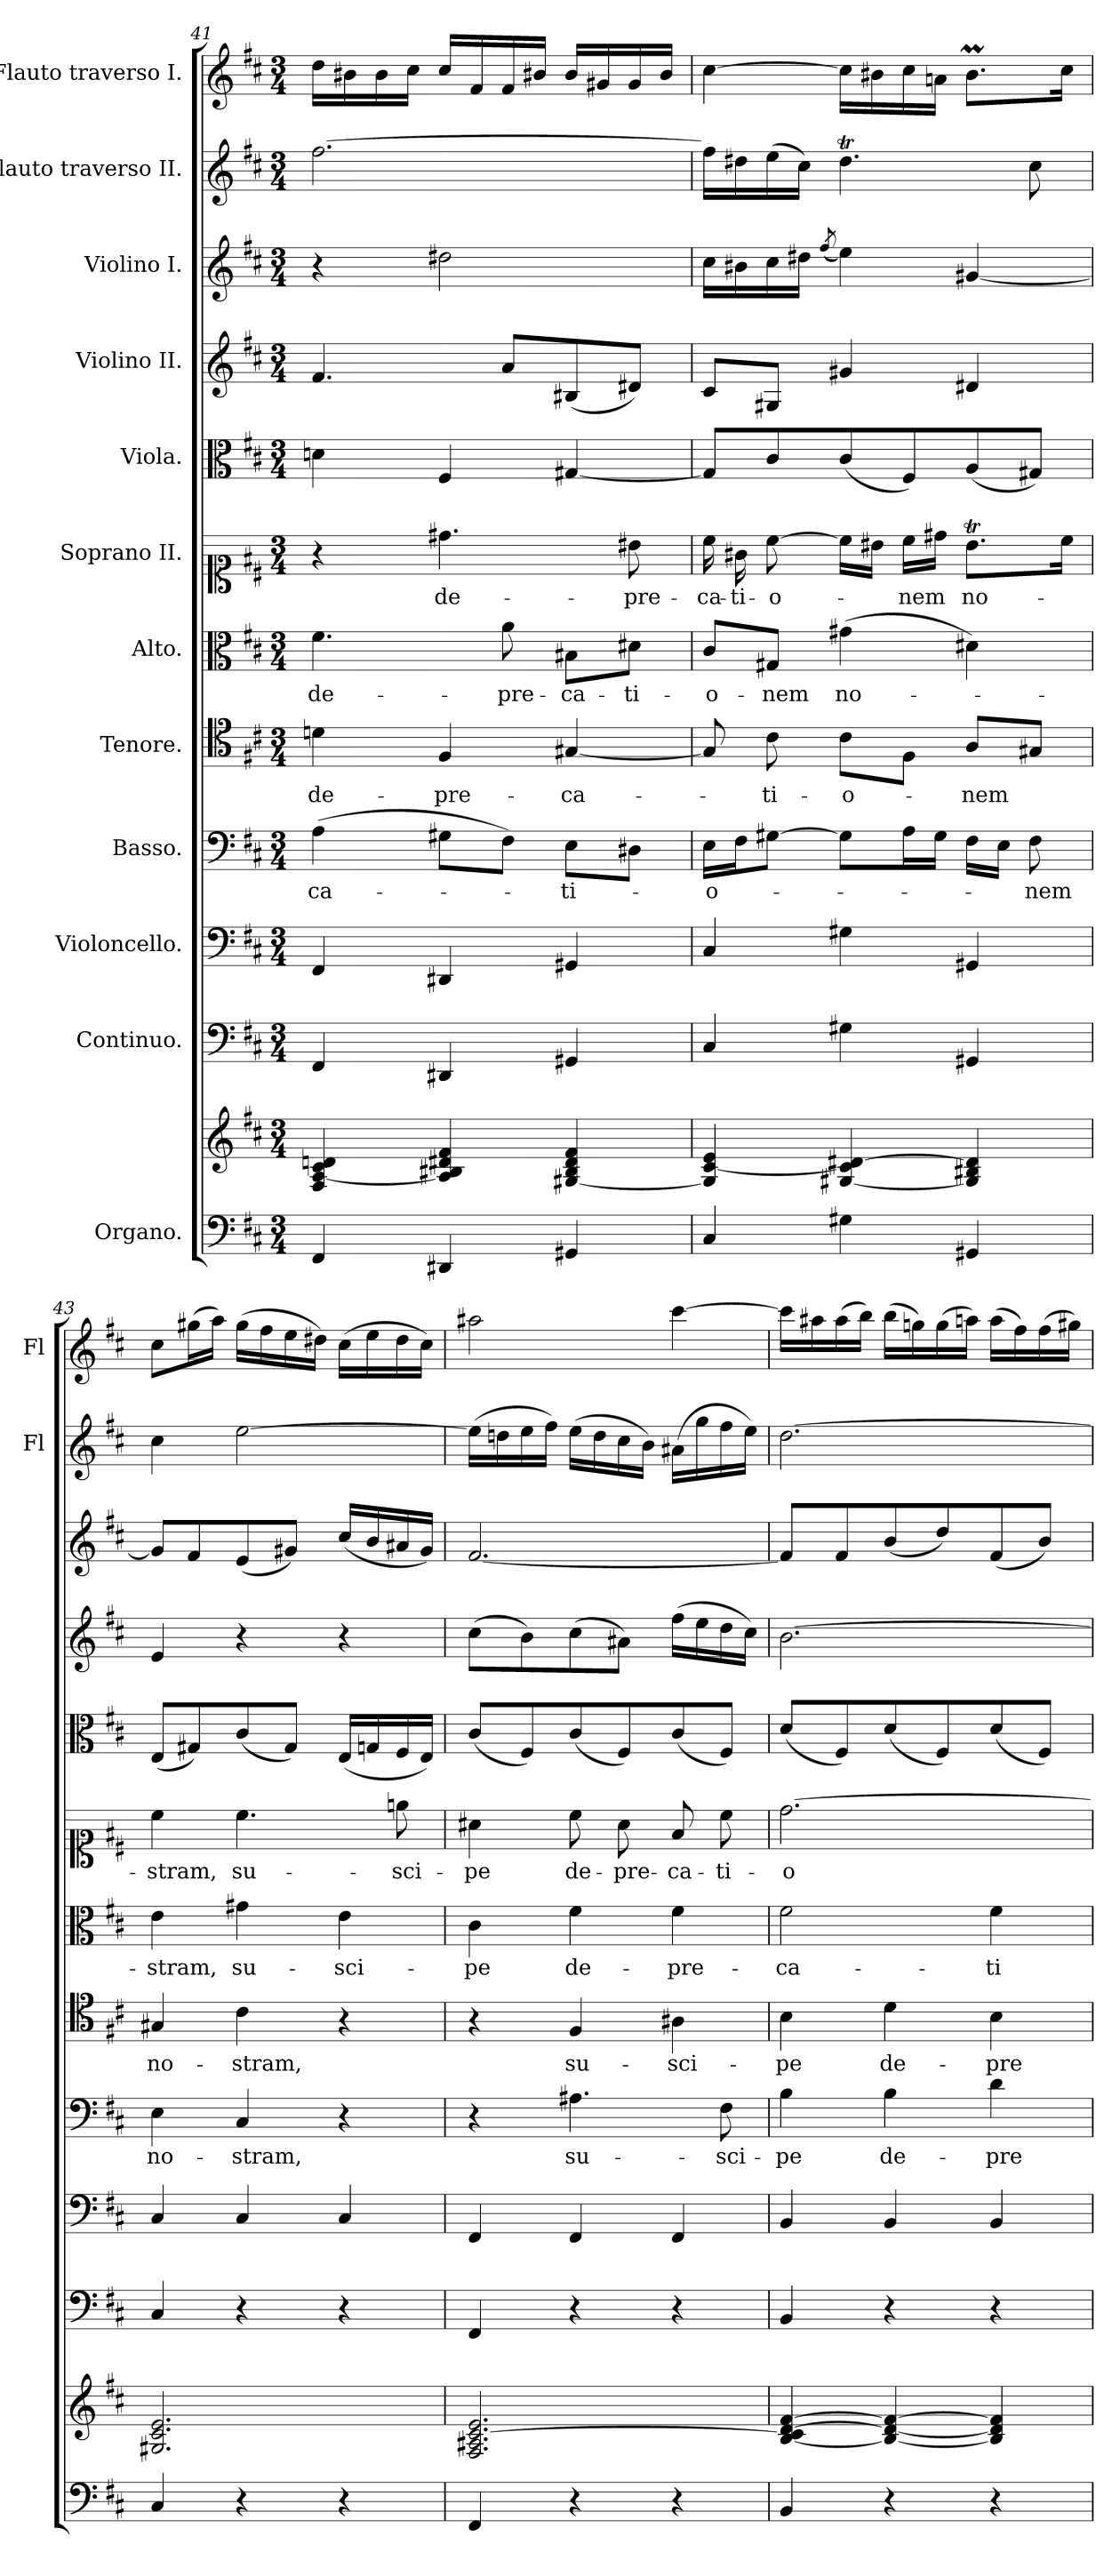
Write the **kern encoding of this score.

**kern	**kern	**kern	**kern	**kern	**text	**kern	**text	**kern	**text	**kern	**text	**kern	**kern	**kern	**kern	**kern
*part12	*part12	*part11	*part10	*part9	*part9	*part8	*part8	*part7	*part7	*part6	*part6	*part5	*part4	*part3	*part2	*part1
*staff13	*staff12	*staff11	*staff10	*staff9	*staff9	*staff8	*staff8	*staff7	*staff7	*staff6	*staff6	*staff5	*staff4	*staff3	*staff2	*staff1
*I"Organo.	*	*I"Continuo.	*I"Violoncello.	*I"Basso.	*	*I"Tenore.	*	*I"Alto.	*	*I"Soprano II.	*	*I"Viola.	*I"Violino II.	*I"Violino I.	*I"Flauto traverso II.	*I"Flauto traverso I.
*	*	*	*	*	*	*	*	*	*	*	*	*	*	*	*I'Fl	*I'Fl
*clefF4	*clefG2	*clefF4	*clefF4	*clefF4	*	*clefC4	*	*clefC3	*	*clefC1	*	*clefC3	*clefG2	*clefG2	*clefG2	*clefG2
*	*	*ITrd7c12	*	*	*	*	*	*	*	*	*	*	*	*	*	*
*k[f#c#]	*k[f#c#]	*k[f#c#]	*k[f#c#]	*k[f#c#]	*	*k[f#c#]	*	*k[f#c#]	*	*k[f#c#]	*	*k[f#c#]	*k[f#c#]	*k[f#c#]	*k[f#c#]	*k[f#c#]
*M3/4	*M3/4	*M3/4	*M3/4	*M3/4	*	*M3/4	*	*M3/4	*	*M3/4	*	*M3/4	*M3/4	*M3/4	*M3/4	*M3/4
=41	=41	=41	=41	=41	=41	=41	=41	=41	=41	=41	=41	=41	=41	=41	=41	=41
!	!	!	!	!	!LO:LY:b	!	!LO:LY:b	!	!LO:LY:b	!	!	!	!	!	!	!
4FF#/	4F#/ [4A/ 4c#/ 4dn/	4FFF#/	4FF#/	(4A\	-ca-	4dn\	de-	4.f#\	de-	4r	.	4dn\	4.f#/	4r	[2.ff#\	16dd\LL
.	.	.	.	.	.	.	.	.	.	.	.	.	.	.	.	16b#X\
.	.	.	.	.	.	.	.	.	.	.	.	.	.	.	.	16b#\
.	.	.	.	.	.	.	.	.	.	.	.	.	.	.	.	16cc#\JJ
!	!	!	!	!	!	!	!LO:LY:b	!	!	!	!LO:LY:b	!	!	!	!	!
4DD#X/	4A/] 4B#X/ 4d#X/ 4f#/	4DDD#X/	4DD#X/	8G#X\L	.	4F#/	-pre-	.	.	4.dd#X\	de-	4F#/	.	2dd#X\	.	16cc#/LL
.	.	.	.	.	.	.	.	.	.	.	.	.	.	.	.	16f#/
!	!	!	!	!	!	!	!	!	!LO:LY:b	!	!	!	!	!	!	!
.	.	.	.	8F#\J)	.	.	.	8a\	-pre-	.	.	.	8a/L	.	.	16f#/
.	.	.	.	.	.	.	.	.	.	.	.	.	.	.	.	16b#X/JJ
!	!	!	!	!	!LO:LY:b	!	!LO:LY:b	!	!LO:LY:b	!	!	!	!	!	!	!
4GG#X/	[4G#X/ 4B#/ 4d#/ 4f#/	4GGG#X/	4GG#X/	8E\L	-ti-	[4G#X/	-ca-	8B#X\L	-ca-	.	.	[4G#X/	(8B#X/	.	.	16b#/LL
.	.	.	.	.	.	.	.	.	.	.	.	.	.	.	.	16g#X/
!	!	!	!	!	!	!	!	!	!LO:LY:b	!	!LO:LY:b	!	!	!	!	!
.	.	.	.	8D#X\J	.	.	.	8d#X\J	-ti-	8b#X\	-pre-	.	8d#X/J)	.	.	16g#/
.	.	.	.	.	.	.	.	.	.	.	.	.	.	.	.	16b#/JJ
=42	=42	=42	=42	=42	=42	=42	=42	=42	=42	=42	=42	=42	=42	=42	=42	=42
!	!	!	!	!	!LO:LY:b	!	!	!	!LO:LY:b	!	!LO:LY:b	!	!	!	!	!
4C#/	4G#/] [4c#/ 4e/	4CC#/	4C#/	16E\LL	-o-	8G#/]	.	8c#/L	-o-	16cc#\	-ca-	8G#/L]	8c#/L	16cc#\LL	16ff#\LL]	[4cc#\
!	!	!	!	!	!	!	!	!	!	!	!LO:LY:b	!	!	!	!	!
.	.	.	.	16F#\J	.	.	.	.	.	16g#X\	-ti-	.	.	16b#X\	16dd#X\	.
!	!	!	!	!	!	!	!LO:LY:b	!	!LO:LY:b	!	!LO:LY:b	!	!	!	!	!
.	.	.	.	[8G#X\J	.	8c#\	-ti-	8G#X/J	-nem	[8cc#\	-o-	8c#/	8G#X/J	16cc#\	(16ee\	.
.	.	.	.	.	.	.	.	.	.	.	.	.	.	16dd#X\JJ	16cc#\JJ)	.
.	.	.	.	.	.	.	.	.	.	.	.	.	.	(8qff#/	.	.
!	!	!	!	!	!	!	!LO:LY:b	!	!LO:LY:b	!	!	!	!	!	!	!
4G#X\	[4G#X/ 4c#/] [4d#X/	4GG#X\	4G#X\	8G#\L]	.	8c#\L	-o-	(4g#X\	no-	16cc#\LL]	.	(8c#/	4g#X/	4ee\)	4.dd#t\	16cc#\LL]
.	.	.	.	.	.	.	.	.	.	16b#X\JJ	.	.	.	.	.	16b#X\
!	!	!	!	!	!	!	!	!	!	!	!LO:LY:b	!	!	!	!	!
.	.	.	.	16A\L	.	8F#\J	.	.	.	16cc#\LL	-nem	8F#/)	.	.	.	16cc#\
.	.	.	.	16G#\JJ	.	.	.	.	.	16dd#X\JJ	.	.	.	.	.	16an\JJ
!	!	!	!	!	!	!	!LO:LY:b	!	!	!	!LO:LY:b	!	!	!	!	!
4GG#X/	4G#/] 4B#X/ 4d#/]	4GGG#X/	4GG#X/	16F#\LL	.	8A/L	nem	4d#X\)	.	8.b#t\L	no-	(8A/	4d#X/	[4g#X/	.	8.b#m\L
.	.	.	.	16E\JJ	.	.	.	.	.	.	.	.	.	.	.	.
!	!	!	!	!	!LO:LY:b	!	!	!	!	!	!	!	!	!	!	!
.	.	.	.	8F#\	-nem	8G#X/J	.	.	.	.	.	8G#X/J)	.	.	8cc#\	.
.	.	.	.	.	.	.	.	.	.	16cc#\Jk	.	.	.	.	.	16cc#\Jk
=43	=43	=43	=43	=43	=43	=43	=43	=43	=43	=43	=43	=43	=43	=43	=43	=43
!	!	!	!	!	!LO:LY:b	!	!LO:LY:b	!	!LO:LY:b	!	!LO:LY:b	!	!	!	!	!
4C#/	2.G#X/ 2.c#/ 2.e/	4CC#/	4C#/	4E\	no-	4G#X/	no-	4e\	-stram,	4cc#\	-stram,	(8E/L	4e/	8g#/L]	4cc#\	8cc#\L
.	.	.	.	.	.	.	.	.	.	.	.	8G#X/)	.	8f#/	.	(16gg#X\L
.	.	.	.	.	.	.	.	.	.	.	.	.	.	.	.	16aa\JJ)
!	!	!	!	!	!LO:LY:b	!	!LO:LY:b	!	!LO:LY:b	!	!LO:LY:b	!	!	!	!	!
4r	.	4r	4C#/	4C#/	-stram,	4c#\	-stram,	4g#X\	su-	4.cc#\	su-	(8c#/	4r	(8e/	[2ee\	(16gg#\LL
.	.	.	.	.	.	.	.	.	.	.	.	.	.	.	.	16ff#\
.	.	.	.	.	.	.	.	.	.	.	.	8G#/J)	.	8g#X/J)	.	16ee\
.	.	.	.	.	.	.	.	.	.	.	.	.	.	.	.	16dd#X\JJ)
!	!	!	!	!	!	!	!	!	!LO:LY:b	!	!	!	!	!	!	!
4r	.	4r	4C#/	4r	.	4r	.	4e\	-sci-	.	.	(16E/LL	4r	(16cc#/LL	.	(16cc#\LL
.	.	.	.	.	.	.	.	.	.	.	.	16Gn/	.	16b/	.	16ee\
!	!	!	!	!	!	!	!	!	!	!	!LO:LY:b	!	!	!	!	!
.	.	.	.	.	.	.	.	.	.	8een\	-sci-	16F#/	.	16a#X/	.	16dd#\
.	.	.	.	.	.	.	.	.	.	.	.	16E/JJ)	.	16g#/JJ)	.	16cc#\JJ)
!!LO:PB:g=z
=44	=44	=44	=44	=44	=44	=44	=44	=44	=44	=44	=44	=44	=44	=44	=44	=44
!	!	!	!	!	!	!	!	!	!LO:LY:b	!	!LO:LY:b	!	!	!	!	!
4FF#/	2.F#/ 2.A#X/ [2.c#/ 2.e/	4FFF#/	4FF#/	4r	.	4r	.	4c#\	-pe	4a#X\	-pe	(8c#/L	(8cc#\L	[2.f#/	(16ee\LL]	2aa#X\
.	.	.	.	.	.	.	.	.	.	.	.	.	.	.	16ddn\	.
.	.	.	.	.	.	.	.	.	.	.	.	8F#/)	8b\)	.	16ee\	.
.	.	.	.	.	.	.	.	.	.	.	.	.	.	.	16ff#\JJ)	.
!	!	!	!	!	!LO:LY:b	!	!LO:LY:b	!	!LO:LY:b	!	!LO:LY:b	!	!	!	!	!
4r	.	4r	4FF#/	4.A#X\	su-	4F#/	su-	4f#\	de-	8cc#\	de-	(8c#/	(8cc#\	.	(16ee\LL	.
.	.	.	.	.	.	.	.	.	.	.	.	.	.	.	16dd\	.
!	!	!	!	!	!	!	!	!	!	!	!LO:LY:b	!	!	!	!	!
.	.	.	.	.	.	.	.	.	.	8a#\	-pre-	8F#/)	8a#X\J)	.	16cc#\	.
.	.	.	.	.	.	.	.	.	.	.	.	.	.	.	16b\JJ)	.
!	!	!	!	!	!	!	!LO:LY:b	!	!LO:LY:b	!	!LO:LY:b	!	!	!	!	!
4r	.	4r	4FF#/	.	.	4A#X\	-sci-	4f#\	-pre-	8f#/	-ca-	(8c#/	(16ff#\LL	.	(16a#X\LL	[4ccc#\
.	.	.	.	.	.	.	.	.	.	.	.	.	16ee\	.	16gg\	.
!	!	!	!	!	!LO:LY:b	!	!	!	!	!	!LO:LY:b	!	!	!	!	!
.	.	.	.	8F#\	-sci-	.	.	.	.	8cc#\	-ti-	8F#/J)	16dd\	.	16ff#\	.
.	.	.	.	.	.	.	.	.	.	.	.	.	16cc#\JJ)	.	16ee\JJ)	.
=45	=45	=45	=45	=45	=45	=45	=45	=45	=45	=45	=45	=45	=45	=45	=45	=45
!	!	!	!	!	!LO:LY:b	!	!LO:LY:b	!	!LO:LY:b	!	!LO:LY:b	!	!	!	!	!
4BB/	[4B/ 4c#/] [4d/ [4f#/	4BBB/	4BB/	4B\	-pe	4B\	-pe	2f#\	-ca-	[2.dd\	-o-	(8d/L	[2.b\	8f#/L]	[2.dd\	16ccc#\LL]
.	.	.	.	.	.	.	.	.	.	.	.	.	.	.	.	16aa#X\
.	.	.	.	.	.	.	.	.	.	.	.	8F#/)	.	8f#/	.	(16aa#\
.	.	.	.	.	.	.	.	.	.	.	.	.	.	.	.	16bb\JJ)
!	!	!	!	!	!LO:LY:b	!	!LO:LY:b	!	!	!	!	!	!	!	!	!
4r	4B/_ 4d/_ 4f#/_	4r	4BB/	4B\	de-	4d\	de-	.	.	.	.	(8d/	.	(8b/	.	(16bb\LL
.	.	.	.	.	.	.	.	.	.	.	.	.	.	.	.	16ggn\)
.	.	.	.	.	.	.	.	.	.	.	.	8F#/)	.	8dd/)	.	(16gg\
.	.	.	.	.	.	.	.	.	.	.	.	.	.	.	.	16aan\JJ)
!	!	!	!	!	!LO:LY:b	!	!LO:LY:b	!	!LO:LY:b	!	!	!	!	!	!	!
4r	4B/] 4d/] 4f#/]	4r	4BB/	4d\	-pre-	4B\	-pre-	4f#\	-ti-	.	.	(8d/	.	(8f#/	.	(16aa\LL
.	.	.	.	.	.	.	.	.	.	.	.	.	.	.	.	16ff#\)
.	.	.	.	.	.	.	.	.	.	.	.	8F#/J)	.	8b/J)	.	(16ff#\
.	.	.	.	.	.	.	.	.	.	.	.	.	.	.	.	16gg#X\JJ)
=	=	=	=	=	=	=	=	=	=	=	=	=	=	=	=	=
*-	*-	*-	*-	*-	*-	*-	*-	*-	*-	*-	*-	*-	*-	*-	*-	*-
